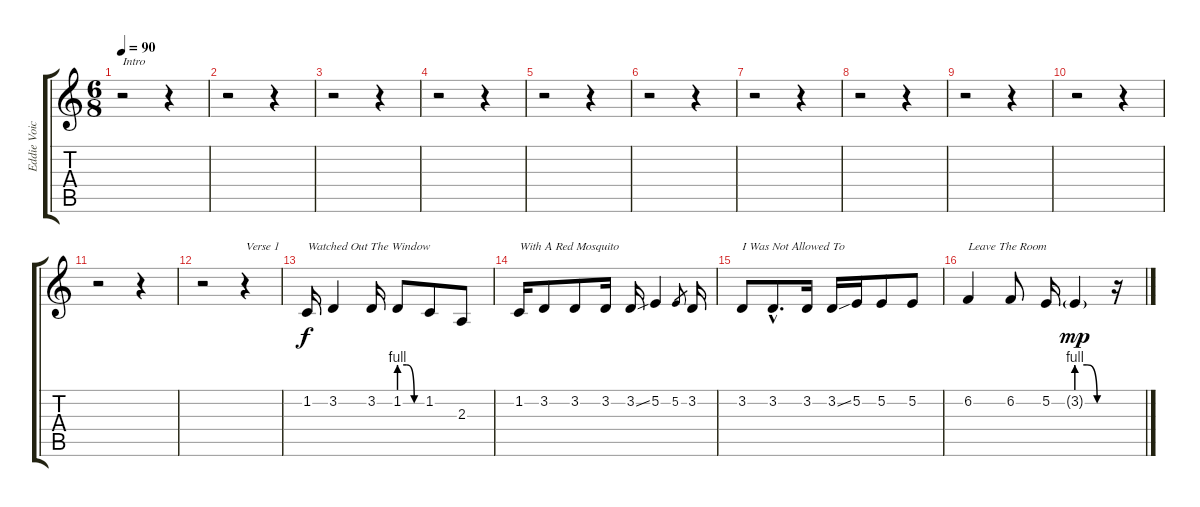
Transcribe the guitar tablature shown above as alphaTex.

\track ("Eddie Voice" "Eddie Voic") {instrument baritonesax}
\staff {score tabs}
\tuning (E4 B3 G3 D3 A2 E2) {hide}
\ts (6 8)
\tempo 90
\clef g2
\ks c
r.2{txt "Intro" dy f instrument baritonesax} r.4 |
r.2 r.4 |
r.2 r.4 |
r.2 r.4 |
r.2 r.4 |
r.2 r.4 |
r.2 r.4 |
r.2 r.4 |
r.2 r.4 |
r.2 r.4 |
r.2 r.4 |
r.2 r.4{txt "Verse 1"} |
1.2.16{txt "Watched Out The Window"} 3.2.4 3.2.16 1.2{be (custom 0 4 20 4 40 0 60 0)}.8 1.2.8 2.3.8 |
1.2.16{txt "With A Red Mosquito"} 3.2.8 3.2.8 3.2.16 3.2{ss}.16 5.2.4 5.2.8{gr} 3.2.16 |
3.2.8{txt "I Was Not Allowed To "} 3.2{hac}.8{d} 3.2.16 3.2{ss}.16 5.2.16 5.2.8 5.2.8 |
6.2.4{txt "Leave The Room"} 6.2.8 5.2.16 3.2{be (custom 0 4 20 4 40 0 60 0) g}.4{dy mp} r.16
